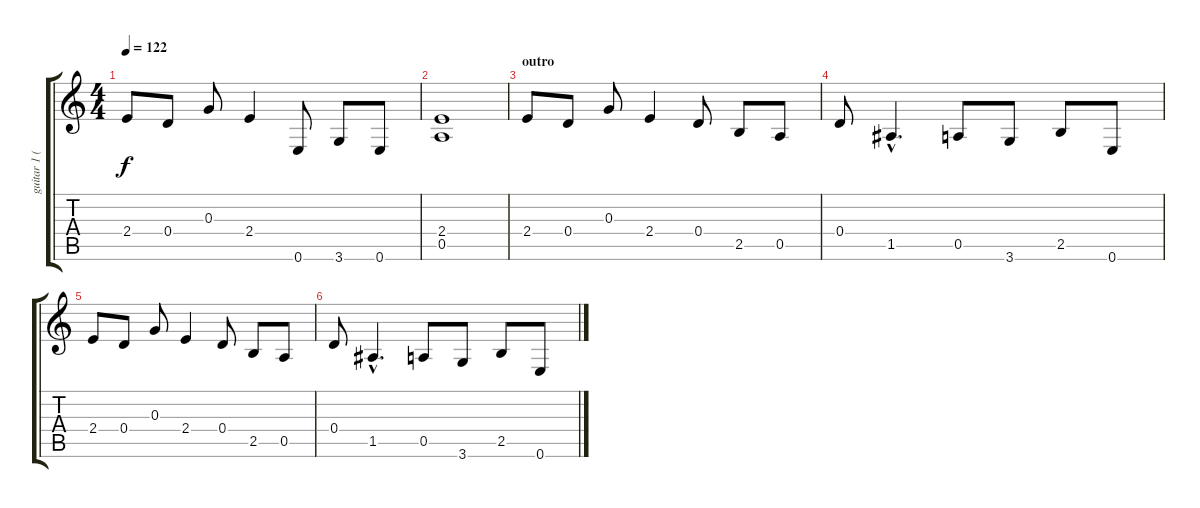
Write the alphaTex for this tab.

\track ("guitar 1 (left)" "guitar 1 (") {instrument distortionguitar}
\staff {score tabs}
\tuning (E4 B3 G3 D3 A2 E2) {hide}
\ts (4 4)
\tempo 122
\clef g2
\ks c
2.4.8{dy f} 0.4.8 0.3.8 2.4.4 0.6.8 3.6.8 0.6.8 |
(2.4 0.5).1 |
\section ("" "outro")
2.4.8 0.4.8 0.3.8 2.4.4 0.4.8 2.5.8 0.5.8 |
0.4.8 1.5{hac}.4{d} 0.5.8 3.6.8 2.5.8 0.6.8 |
2.4.8 0.4.8 0.3.8 2.4.4 0.4.8 2.5.8 0.5.8 |
0.4.8 1.5{hac}.4{d} 0.5.8 3.6.8 2.5.8 0.6.8
